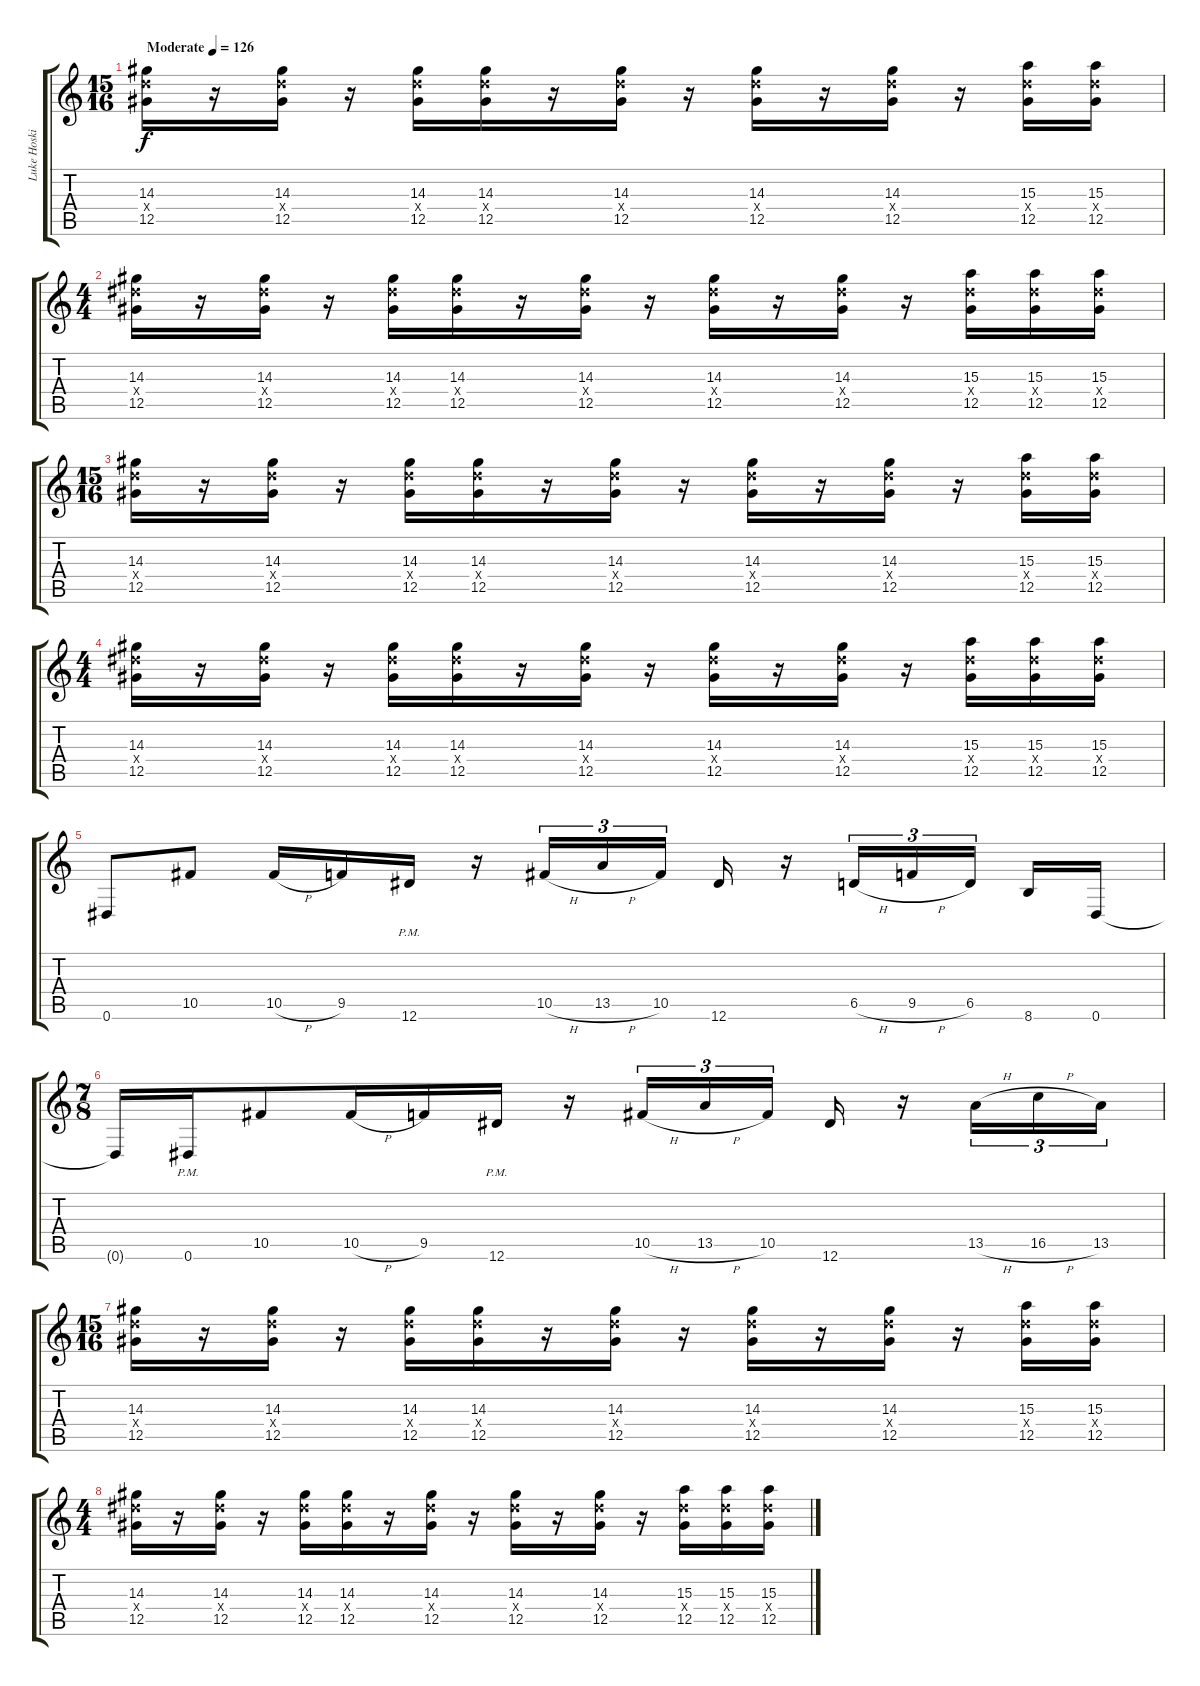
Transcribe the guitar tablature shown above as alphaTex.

\track ("Luke Hoskin" "Luke Hoski") {instrument overdrivenguitar}
\staff {score tabs}
\tuning (Eb4 Bb3 Gb3 Db3 Ab2 Eb2) {hide}
\ts (15 16)
\tempo (126 "Moderate")
\clef g2
\ks c
(14.3 13.4{x} 12.5).16{dy f instrument overdrivenguitar} r.16 (14.3 13.4{x} 12.5).16 r.16 (14.3 13.4{x} 12.5).16 (14.3 13.4{x} 12.5).16 r.16 (14.3 13.4{x} 12.5).16 r.16 (14.3 13.4{x} 12.5).16 r.16 (14.3 13.4{x} 12.5).16 r.16 (15.3 13.4{x} 12.5).16 (15.3 13.4{x} 12.5).16 |
\ts (4 4)
(14.3 14.4{x} 12.5).16 r.16 (14.3 14.4{x} 12.5).16 r.16 (14.3 14.4{x} 12.5).16 (14.3 14.4{x} 12.5).16 r.16 (14.3 14.4{x} 12.5).16 r.16 (14.3 14.4{x} 12.5).16 r.16 (14.3 14.4{x} 12.5).16 r.16 (15.3 14.4{x} 12.5).16 (15.3 14.4{x} 12.5).16 (15.3 14.4{x} 12.5).16 |
\ts (15 16)
(14.3 13.4{x} 12.5).16 r.16 (14.3 13.4{x} 12.5).16 r.16 (14.3 13.4{x} 12.5).16 (14.3 13.4{x} 12.5).16 r.16 (14.3 13.4{x} 12.5).16 r.16 (14.3 13.4{x} 12.5).16 r.16 (14.3 13.4{x} 12.5).16 r.16 (15.3 13.4{x} 12.5).16 (15.3 13.4{x} 12.5).16 |
\ts (4 4)
(14.3 14.4{x} 12.5).16 r.16 (14.3 14.4{x} 12.5).16 r.16 (14.3 14.4{x} 12.5).16 (14.3 14.4{x} 12.5).16 r.16 (14.3 14.4{x} 12.5).16 r.16 (14.3 14.4{x} 12.5).16 r.16 (14.3 14.4{x} 12.5).16 r.16 (15.3 14.4{x} 12.5).16 (15.3 14.4{x} 12.5).16 (15.3 14.4{x} 12.5).16 |
0.6.8 10.5.8 10.5{h}.16 9.5.16 12.6{pm}.16 r.16 10.5{h}.16{tu (3 2)} 13.5{h}.16{tu (3 2)} 10.5.16{tu (3 2) beam splitsecondary} 12.6.16 r.16 6.5{h}.16{tu (3 2)} 9.5{h}.16{tu (3 2)} 6.5.16{tu (3 2) beam splitsecondary} 8.6.16 0.6.16 |
\ts (7 8)
0.6{t}.16 0.6{pm}.16 10.5.8 10.5{h}.16 9.5.16 12.6{pm}.16 r.16 10.5{h}.16{tu (3 2)} 13.5{h}.16{tu (3 2)} 10.5.16{tu (3 2)} 12.6.16 r.16 13.5{h}.16{tu (3 2)} 16.5{h}.16{tu (3 2)} 13.5.16{tu (3 2)} |
\ts (15 16)
(14.3 13.4{x} 12.5).16 r.16 (14.3 13.4{x} 12.5).16 r.16 (14.3 13.4{x} 12.5).16 (14.3 13.4{x} 12.5).16 r.16 (14.3 13.4{x} 12.5).16 r.16 (14.3 13.4{x} 12.5).16 r.16 (14.3 13.4{x} 12.5).16 r.16 (15.3 13.4{x} 12.5).16 (15.3 13.4{x} 12.5).16 |
\ts (4 4)
(14.3 14.4{x} 12.5).16 r.16 (14.3 14.4{x} 12.5).16 r.16 (14.3 14.4{x} 12.5).16 (14.3 14.4{x} 12.5).16 r.16 (14.3 14.4{x} 12.5).16 r.16 (14.3 14.4{x} 12.5).16 r.16 (14.3 14.4{x} 12.5).16 r.16 (15.3 14.4{x} 12.5).16 (15.3 14.4{x} 12.5).16 (15.3 14.4{x} 12.5).16
